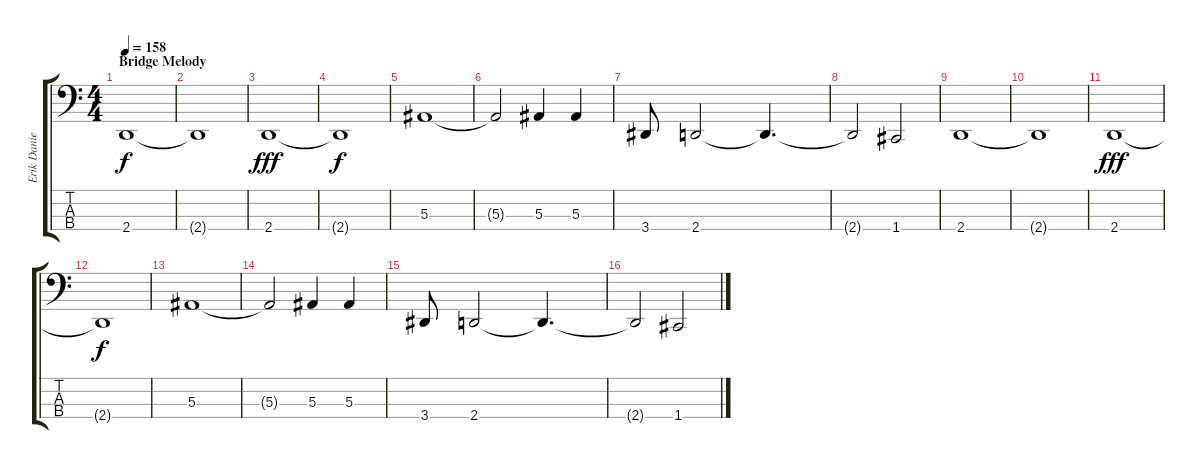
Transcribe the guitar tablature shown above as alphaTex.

\track ("Erik Danielsson" "Erik Danie") {instrument electricbassfinger}
\staff {score tabs}
\tuning (Eb2 Bb1 F1 C1) {hide}
\ts (4 4)
\section ("" "Bridge Melody")
\tempo 158
\clef f4
\ks c
2.4.1{dy f} |
2.4{t}.1 |
2.4.1{dy fff} |
2.4{t}.1{dy f} |
5.3.1 |
5.3{t}.2 5.3.4 5.3.4 |
3.4.8 2.4.2 2.4{t}.4{d} |
2.4{t}.2 1.4.2 |
2.4.1 |
2.4{t}.1 |
2.4.1{dy fff} |
2.4{t}.1{dy f} |
5.3.1 |
5.3{t}.2 5.3.4 5.3.4 |
3.4.8 2.4.2 2.4{t}.4{d} |
2.4{t}.2 1.4.2
